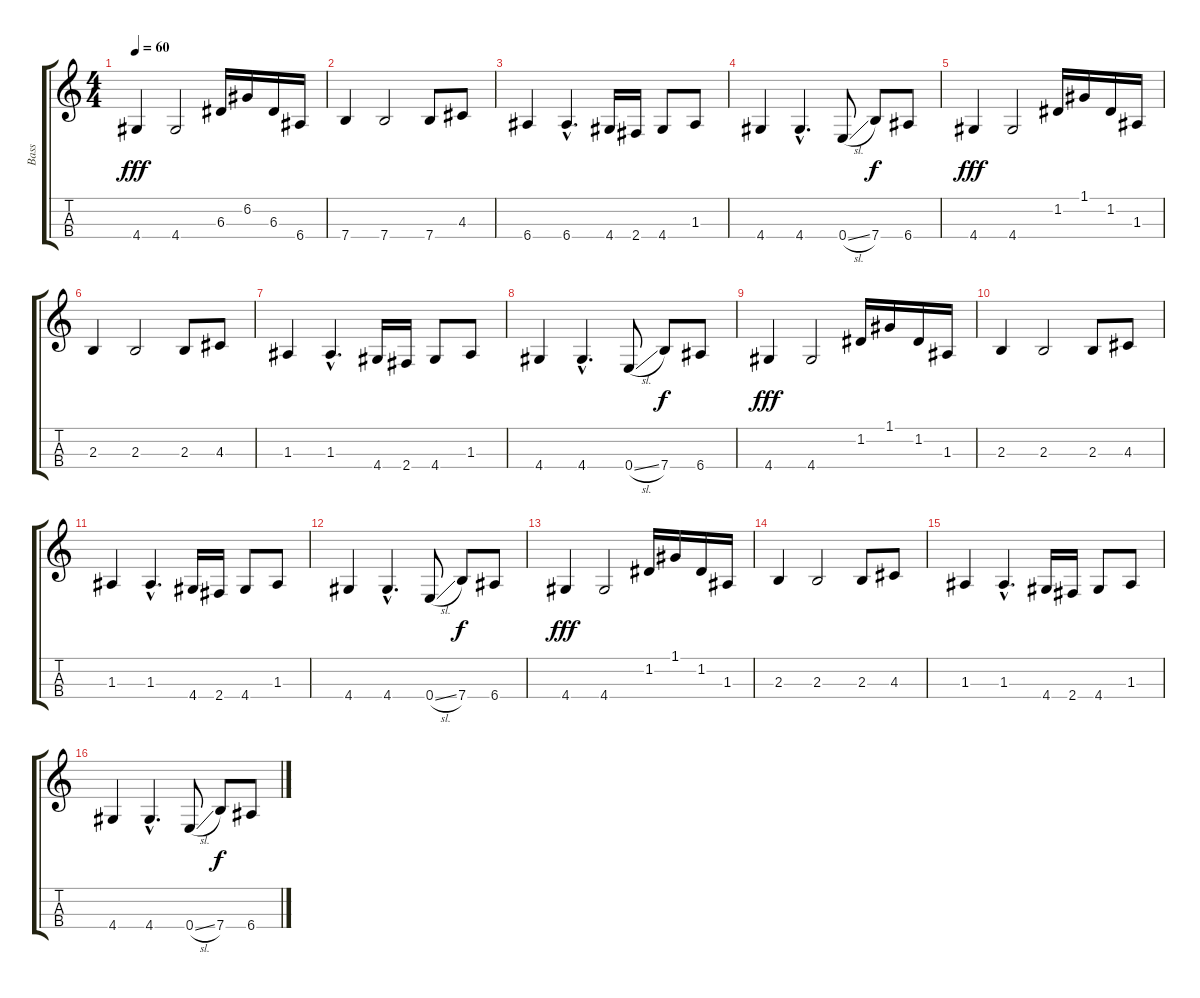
\track ("Bass" "Bass") {instrument electricbasspick}
\staff {score tabs}
\tuning (G3 D3 A2 E2) {hide}
\ts (4 4)
\tempo 60
\clef g2
\ks c
4.4.4{dy fff volume 16 balance 11} 4.4.2 6.3.16 6.2.16 6.3.16 6.4.16 |
7.4.4 7.4.2 7.4.8 4.3.8 |
6.4.4 6.4{hac}.4{d} 4.4.16 2.4.16 4.4.8 1.3.8 |
4.4.4 4.4{hac}.4{d} 0.4{sl}.8 7.4.8{dy f} 6.4.8 |
4.4.4{dy fff volume 16 balance 11} 4.4.2 1.2.16 1.1.16 1.2.16 1.3.16 |
2.3.4 2.3.2 2.3.8 4.3.8 |
1.3.4 1.3{hac}.4{d} 4.4.16 2.4.16 4.4.8 1.3.8 |
4.4.4 4.4{hac}.4{d} 0.4{sl}.8 7.4.8{dy f} 6.4.8 |
4.4.4{dy fff volume 16 balance 11} 4.4.2 1.2.16 1.1.16 1.2.16 1.3.16 |
2.3.4 2.3.2 2.3.8 4.3.8 |
1.3.4 1.3{hac}.4{d} 4.4.16 2.4.16 4.4.8 1.3.8 |
4.4.4 4.4{hac}.4{d} 0.4{sl}.8 7.4.8{dy f} 6.4.8 |
4.4.4{dy fff volume 16 balance 11} 4.4.2 1.2.16 1.1.16 1.2.16 1.3.16 |
2.3.4 2.3.2 2.3.8 4.3.8 |
1.3.4 1.3{hac}.4{d} 4.4.16 2.4.16 4.4.8 1.3.8 |
4.4.4 4.4{hac}.4{d} 0.4{sl}.8 7.4.8{dy f} 6.4.8
